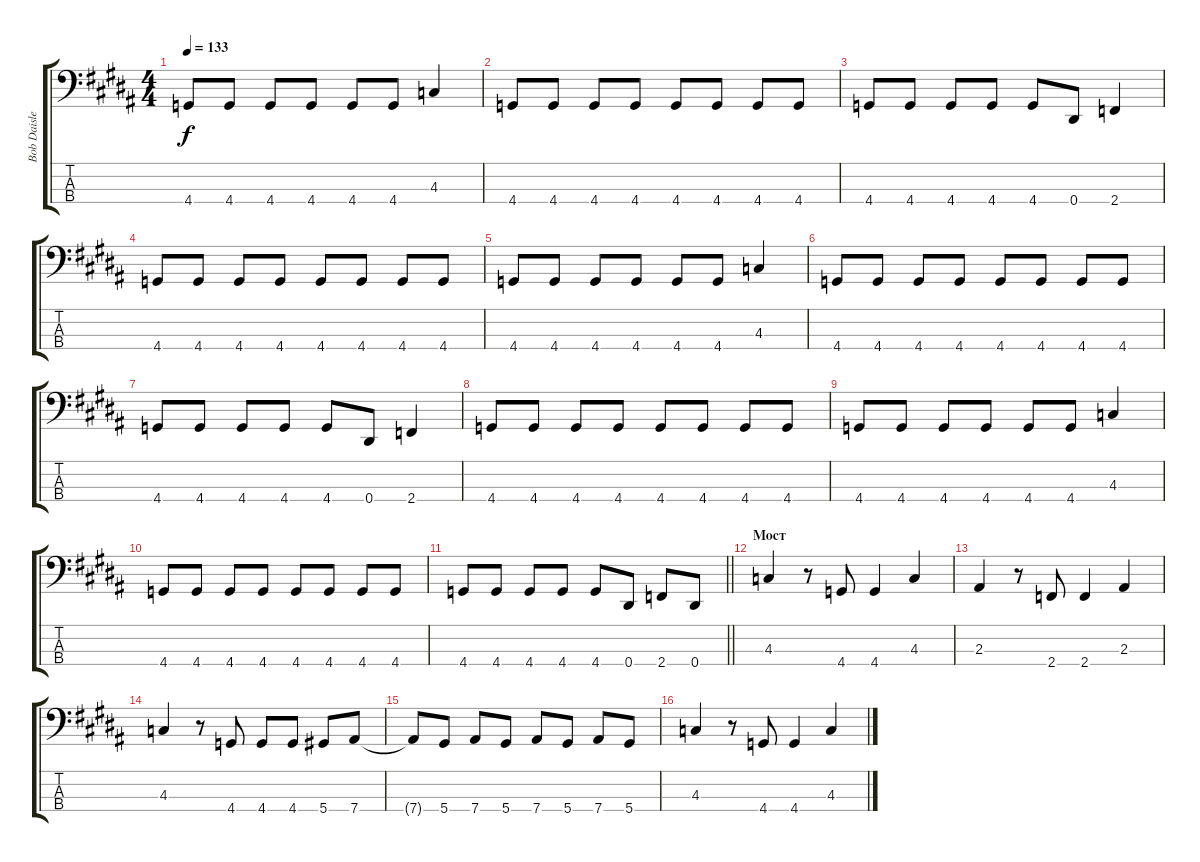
\track ("Bob Daisley" "Bob Daisle") {instrument electricbassfinger}
\staff {score tabs}
\tuning (Gb2 Db2 Ab1 Eb1) {hide}
\ts (4 4)
\tempo 133
\clef f4
\ks b
4.4.8{dy f} 4.4.8 4.4.8 4.4.8 4.4.8 4.4.8 4.3.4 |
4.4.8 4.4.8 4.4.8 4.4.8 4.4.8 4.4.8 4.4.8 4.4.8 |
4.4.8 4.4.8 4.4.8 4.4.8 4.4.8 0.4.8 2.4.4 |
4.4.8 4.4.8 4.4.8 4.4.8 4.4.8 4.4.8 4.4.8 4.4.8 |
4.4.8 4.4.8 4.4.8 4.4.8 4.4.8 4.4.8 4.3.4 |
4.4.8 4.4.8 4.4.8 4.4.8 4.4.8 4.4.8 4.4.8 4.4.8 |
4.4.8 4.4.8 4.4.8 4.4.8 4.4.8 0.4.8 2.4.4 |
4.4.8 4.4.8 4.4.8 4.4.8 4.4.8 4.4.8 4.4.8 4.4.8 |
4.4.8 4.4.8 4.4.8 4.4.8 4.4.8 4.4.8 4.3.4 |
4.4.8 4.4.8 4.4.8 4.4.8 4.4.8 4.4.8 4.4.8 4.4.8 |
\barLineRight lightlight
4.4.8 4.4.8 4.4.8 4.4.8 4.4.8 0.4.8 2.4.8 0.4.8 |
\section ("" "Мост")
4.3.4 r.8 4.4.8 4.4.4 4.3.4 |
2.3.4 r.8 2.4.8 2.4.4 2.3.4 |
4.3.4 r.8 4.4.8 4.4.8 4.4.8 5.4.8 7.4.8 |
7.4{t}.8 5.4.8 7.4.8 5.4.8 7.4.8 5.4.8 7.4.8 5.4.8 |
4.3.4 r.8 4.4.8 4.4.4 4.3.4
